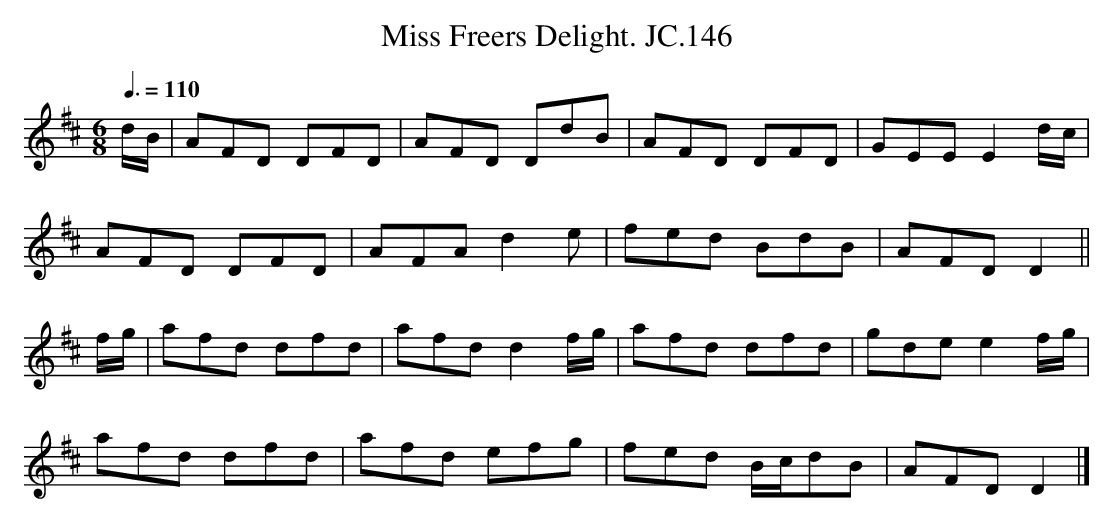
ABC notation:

X:1
T:Miss Freers Delight. JC.146
M:6/8
L:1/8
Q:3/8=110
K:D
d/B/|\\
AFD DFD|AFD DdB|AFD DFD|GEEE2d/c/|
AFD DFD|AFAd2e|fed BdB|AFDD2||
f/g/|afd dfd|afdd2f/g/|afd dfd|gde e2f/g/|
afd dfd|afd efg|fed B/c/dB|AFDD2|]
